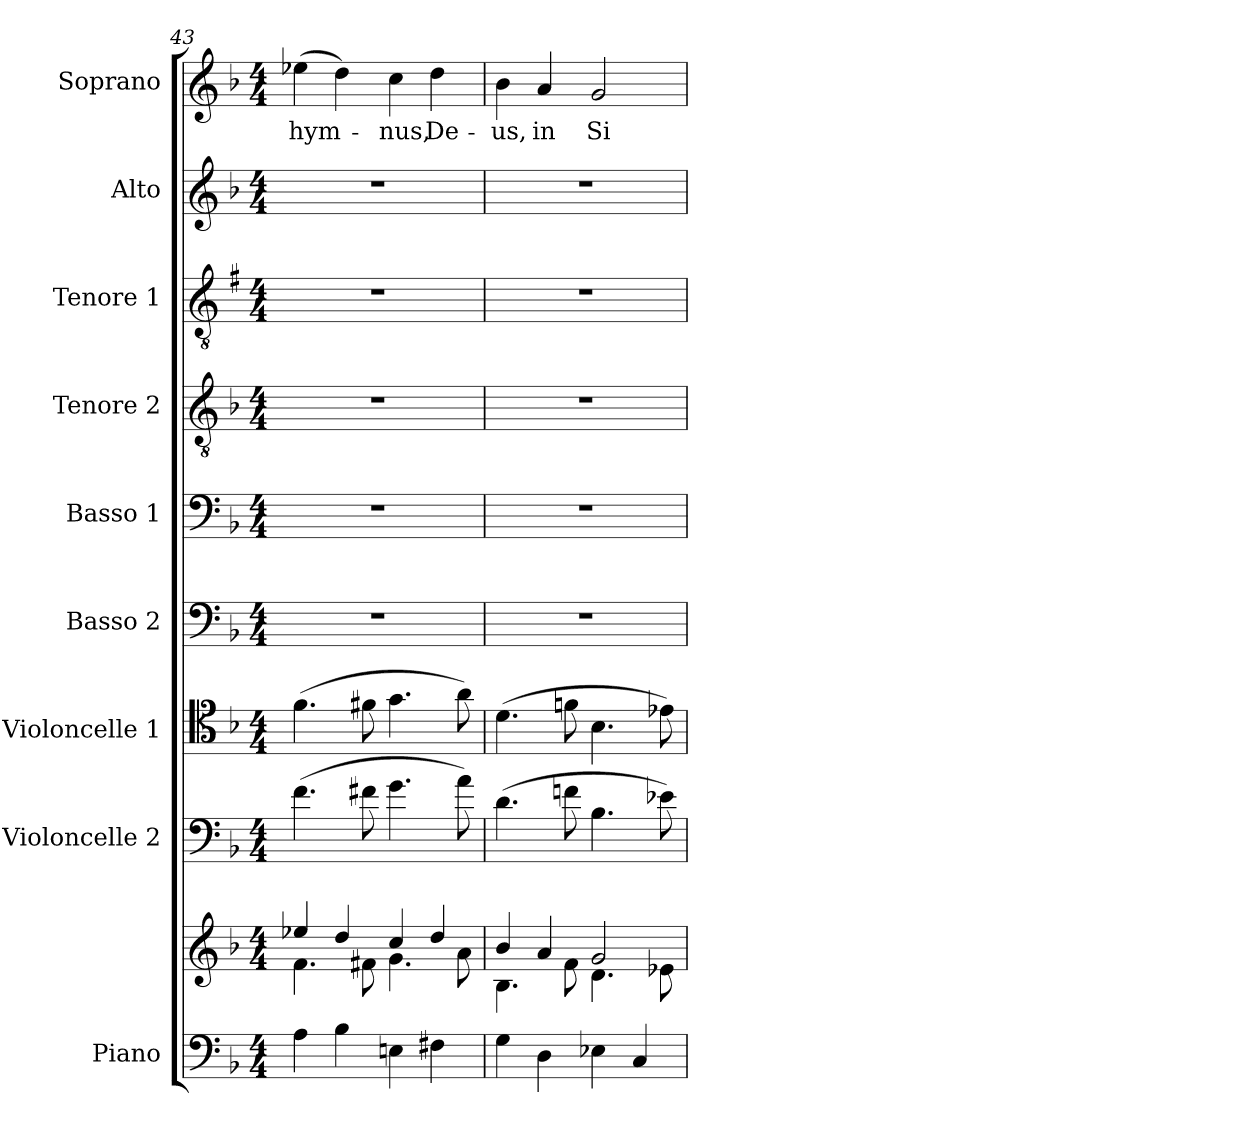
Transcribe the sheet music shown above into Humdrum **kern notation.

**kern	**kern	**kern	**kern	**kern	**kern	**kern	**kern	**kern	**kern	**text
*part9	*part9	*part8	*part7	*part6	*part5	*part4	*part3	*part2	*part1	*part1
*staff10	*staff9	*staff8	*staff7	*staff6	*staff5	*staff4	*staff3	*staff2	*staff1	*staff1
*I"Piano	*	*I"Violoncelle 2	*I"Violoncelle 1	*I"Basso 2	*I"Basso 1	*I"Tenore 2	*I"Tenore 1	*I"Alto	*I"Soprano	*
*I'Pno.	*	*I'Vlc 2	*I'Vlc 1	*I'B.2	*I'B.1	*I'T.2	*I'T.1	*I'A.	*I'S.	*
*clefF4	*clefG2	*clefF4	*clefC4	*clefF4	*clefF4	*clefGv2	*clefGv2	*clefG2	*clefG2	*
*	*	*	*	*	*	*	*ITrd1c2	*	*	*
*k[b-]	*k[b-]	*k[b-]	*k[b-]	*k[b-]	*k[b-]	*k[b-]	*k[b-]	*k[b-]	*k[b-]	*
*d:	*d:	*d:	*d:	*d:	*d:	*d:	*d:	*d:	*d:	*
*M4/4	*M4/4	*M4/4	*M4/4	*M4/4	*M4/4	*M4/4	*M4/4	*M4/4	*M4/4	*
=43	=43	=43	=43	=43	=43	=43	=43	=43	=43	=43
*	*^	*	*	*	*	*	*	*	*	*
!	!	!	!	!	!	!	!	!	!	!	!LO:LY:b
4A\	4ee-X/	4.f\	(>4.f\	(>4.f\	1r	1r	1r	1r	1r	(>4ee-X\	hym-
4B-\	4dd/	.	.	.	.	.	.	.	.	4dd\)	.
.	.	8f#X\	8f#X\	8f#X\	.	.	.	.	.	.	.
!	!	!	!	!	!	!	!	!	!	!	!LO:LY:b
4En\	4cc/	4.g\	4.g\	4.g\	.	.	.	.	.	4cc\	-nus,
!	!	!	!	!	!	!	!	!	!	!	!LO:LY:b
4F#X\	4dd/	.	.	.	.	.	.	.	.	4dd\	De-
.	.	8a\	8a\)	8a\)	.	.	.	.	.	.	.
=44	=44	=44	=44	=44	=44	=44	=44	=44	=44	=44	=44
!	!	!	!	!	!	!	!	!	!	!	!LO:LY:b
4G\	4b-/	4.B-\	(>4.d\	(>4.d\	1r	1r	1r	1r	1r	4b-\	-us,
!	!	!	!	!	!	!	!	!	!	!	!LO:LY:b
4D\	4a/	.	.	.	.	.	.	.	.	4a/	in
.	.	8f\	8fn\	8fn\	.	.	.	.	.	.	.
!	!	!	!	!	!	!	!	!	!	!	!LO:LY:b
4E-X\	2g/	4.d\	4.B-\	4.B-\	.	.	.	.	.	2g/	Si-
4C/	.	.	.	.	.	.	.	.	.	.	.
.	.	8e-X\	8e-X\)	8e-X\)	.	.	.	.	.	.	.
*	*v	*v	*	*	*	*	*	*	*	*	*
=	=	=	=	=	=	=	=	=	=	=
*-	*-	*-	*-	*-	*-	*-	*-	*-	*-	*-
